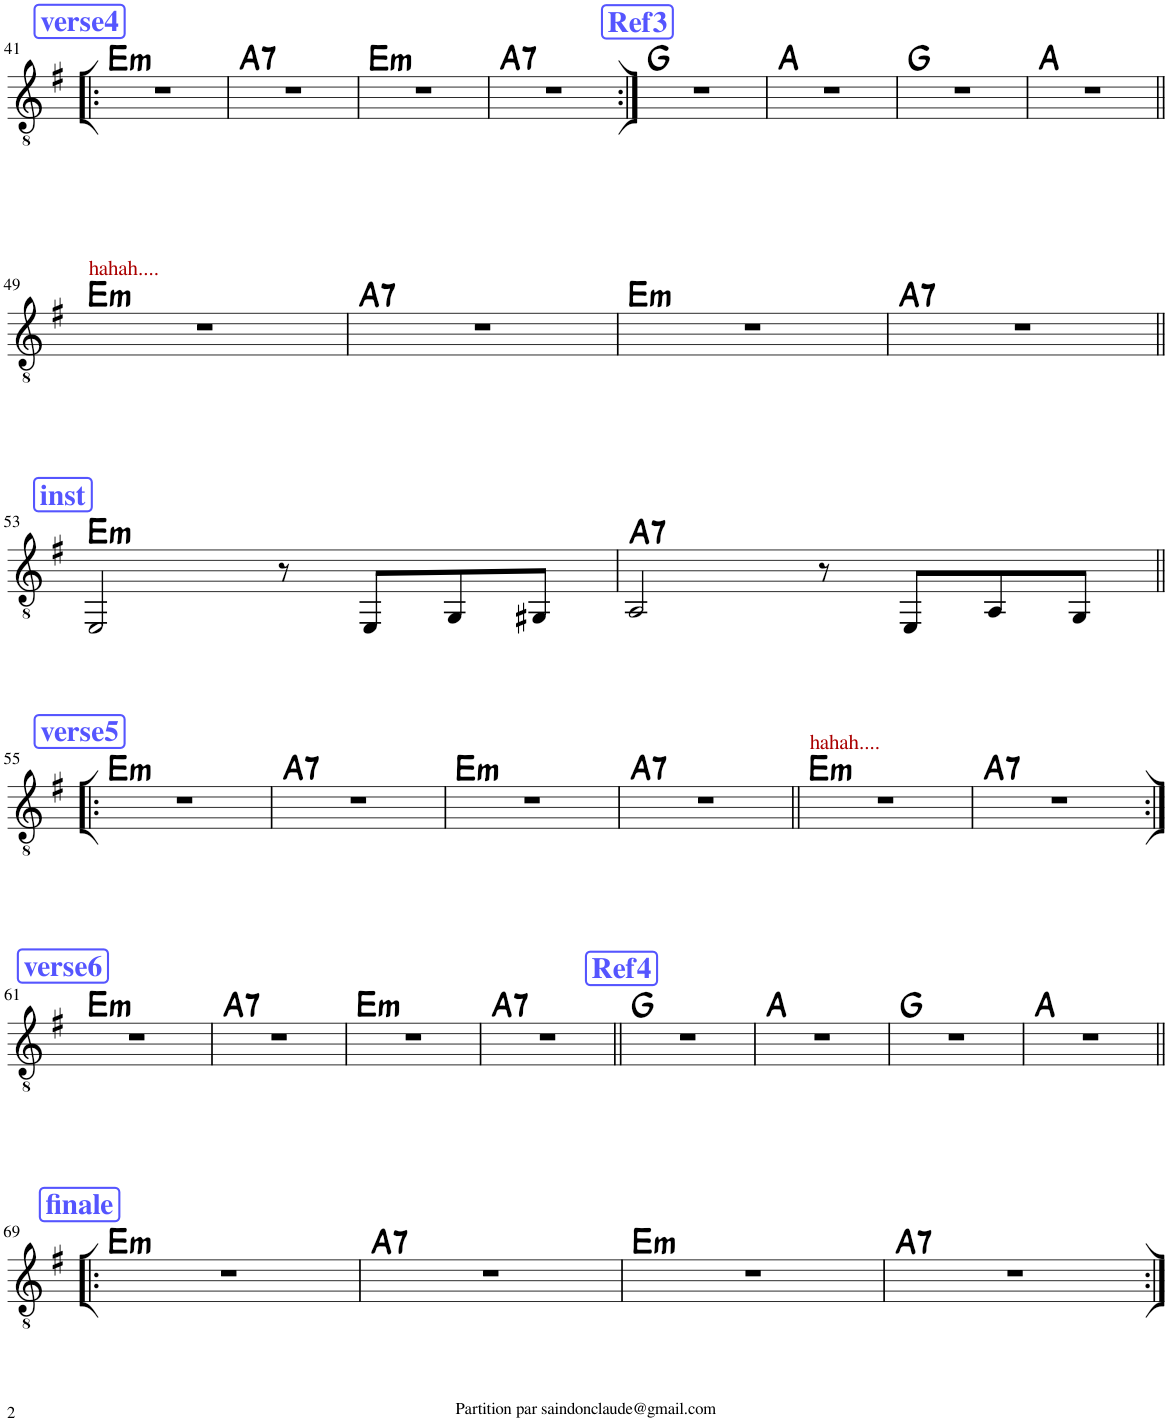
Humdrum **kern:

**kern	**harte
*part1	*part1
*staff1	*
*I"Classical Guitar	*
*I'Guit.	*
!!LO:PB:g=z
*clefGv2	*
*k[f#]	*
*M4/4	*
!!LO:REH:place=s1:a:B:cj:color=#5555FF:fs=14:t=verse4
=41!|:	=41!|:
!	!LO:H:kt=m
1r	E:min
=42	=42
!	!LO:H:kt=7
1r	A:7
=43	=43
!	!LO:H:kt=m
1r	E:min
=44	=44
!	!LO:H:kt=7
1r	A:7
!!LO:REH:place=s1:a:B:cj:color=#5555FF:fs=14:t=Ref3
=45:|!	=45:|!
1r	G:maj
=46	=46
1r	A:maj
=47	=47
1r	G:maj
=48	=48
1r	A:maj
!!LO:LB:g=z
=49||	=49||
!LO:TX:a:color=#AA0000:t=hahah....	!LO:H:kt=m
1r	E:min
=50	=50
!	!LO:H:kt=7
1r	A:7
=51	=51
!	!LO:H:kt=m
1r	E:min
=52	=52
!	!LO:H:kt=7
1r	A:7
!!LO:LB:g=z
!!LO:REH:place=s1:a:B:cj:color=#5555FF:fs=14:t=inst
=53||	=53||
!	!LO:H:kt=m
2EE/	E:min
8r	.
8EE/L	.
8GG/	.
8GG#X/J	.
=54	=54
!	!LO:H:kt=7
2AA/	A:7
8r	.
8EE/L	.
8AA/	.
8GG/J	.
!!LO:LB:g=z
!!LO:REH:place=s1:a:B:cj:color=#5555FF:fs=14:t=verse5
=55!|:	=55!|:
!	!LO:H:kt=m
1r	E:min
=56	=56
!	!LO:H:kt=7
1r	A:7
=57	=57
!	!LO:H:kt=m
1r	E:min
=58	=58
!	!LO:H:kt=7
1r	A:7
=59||	=59||
!LO:TX:a:color=#AA0000:t=hahah....	!LO:H:kt=m
1r	E:min
=60	=60
!	!LO:H:kt=7
1r	A:7
!!LO:LB:g=z
!!LO:REH:place=s1:a:B:cj:color=#5555FF:fs=14:t=verse6
=61:|!	=61:|!
!	!LO:H:kt=m
1r	E:min
=62	=62
!	!LO:H:kt=7
1r	A:7
=63	=63
!	!LO:H:kt=m
1r	E:min
=64	=64
!	!LO:H:kt=7
1r	A:7
!!LO:REH:place=s1:a:B:cj:color=#5555FF:fs=14:t=Ref4
=65||	=65||
1r	G:maj
=66	=66
1r	A:maj
=67	=67
1r	G:maj
=68	=68
1r	A:maj
!!LO:LB:g=z
!!LO:REH:place=s1:a:B:cj:color=#5555FF:fs=14:t=finale
=69!|:	=69!|:
!	!LO:H:kt=m
1r	E:min
=70	=70
!	!LO:H:kt=7
1r	A:7
=71	=71
!	!LO:H:kt=m
1r	E:min
=72	=72
!	!LO:H:kt=7
1r	A:7
=:|!	=:|!
*-	*-
